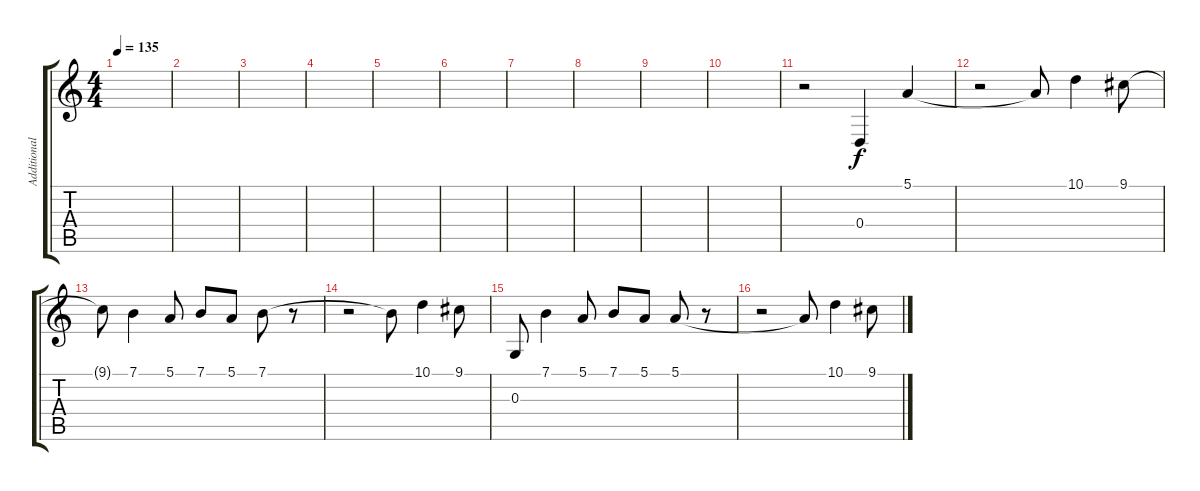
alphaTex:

\track ("Additional Musician" "Additional") {instrument trumpet}
\staff {score tabs}
\tuning (E4 B3 G3 D3 A2 E2) {hide}
\ts (4 4)
\tempo 135
\clef g2
\ks c
|
|
|
|
|
|
|
|
|
|
r.2 0.4.4 5.1.4 |
r.2 5.1{t}.8 10.1.4 9.1.8 |
9.1{t}.8 7.1.4 5.1.8 7.1.8 5.1.8 7.1.8 r.8 |
r.2 7.1{t}.8 10.1.4 9.1.8 |
0.3.8 7.1.4 5.1.8 7.1.8 5.1.8 5.1.8 r.8 |
r.2 5.1{t}.8 10.1.4 9.1.8
